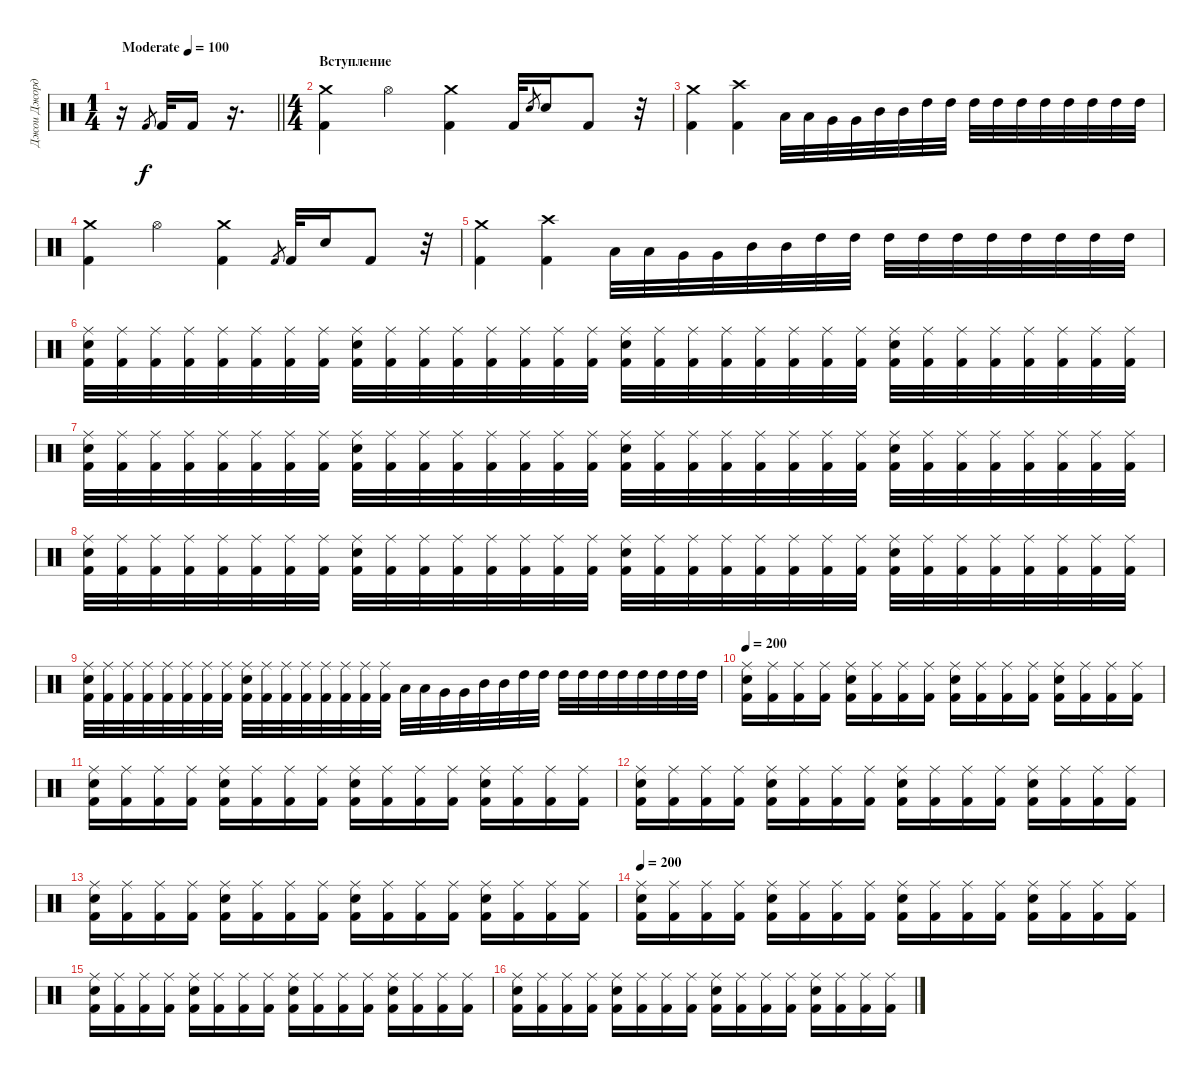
\track ("Джои Джордисон" "Джои Джорд") {instrument percussion}
\staff {score}
\articulation defaults
\ts (1 4)
\tempo (100 "Moderate")
\clef neutral
\barLineRight lightlight
\ks c
r.16{dy f} "Kick (hit) 2".8{gr} "Kick (hit) 2".32 "Kick (hit) 2".16 r.16{d} |
\ts (4 4)
\section ("" "Вступление")
("Crash medium (hit)" "Kick (hit) 2").4 "Hi-Hat (open)".4 ("Crash medium (hit)" "Kick (hit) 2").4 "Kick (hit) 2".32 "Electric Snare (hit)".8{gr} "Electric Snare (hit)".16 "Kick (hit) 2".8 r.32 |
("Crash medium (hit)" "Kick (hit) 2").4 ("Crash high (hit)" "Kick (hit) 2").4 "Low Floor Tom (hit)".32 "Low Floor Tom (hit)".32 "Very Low Tom (hit)".32 "Very Low Tom (hit)".32 "Mid Tom (hit)".32 "Mid Tom (hit)".32 "High Tom (hit)".32 "High Tom (hit)".32 "High Tom (hit)".32 "High Tom (hit)".32 "High Tom (hit)".32 "High Tom (hit)".32 "High Tom (hit)".32 "High Tom (hit)".32 "High Tom (hit)".32 "High Tom (hit)".32 |
("Crash medium (hit)" "Kick (hit) 2").4 "Hi-Hat (open)".4 ("Crash medium (hit)" "Kick (hit) 2").4 "Kick (hit) 2".8{gr} "Kick (hit) 2".32 "Electric Snare (hit)".16 "Kick (hit) 2".8 r.32 |
("Crash medium (hit)" "Kick (hit) 2").4 ("Crash high (hit)" "Kick (hit) 2").4 "Low Floor Tom (hit)".32 "Low Floor Tom (hit)".32 "Very Low Tom (hit)".32 "Very Low Tom (hit)".32 "Mid Tom (hit)".32 "Mid Tom (hit)".32 "High Tom (hit)".32 "High Tom (hit)".32 "High Tom (hit)".32 "High Tom (hit)".32 "High Tom (hit)".32 "High Tom (hit)".32 "High Tom (hit)".32 "High Tom (hit)".32 "High Tom (hit)".32 "High Tom (hit)".32 |
("Ride (middle)" "Electric Snare (hit)" "Kick (hit) 2").32 ("Ride (middle)" "Kick (hit) 2").32 ("Ride (middle)" "Kick (hit) 2").32 ("Ride (middle)" "Kick (hit) 2").32 ("Ride (middle)" "Kick (hit) 2").32 ("Ride (middle)" "Kick (hit) 2").32 ("Ride (middle)" "Kick (hit) 2").32 ("Ride (middle)" "Kick (hit) 2").32 ("Ride (middle)" "Electric Snare (hit)" "Kick (hit) 2").32 ("Ride (middle)" "Kick (hit) 2").32 ("Ride (middle)" "Kick (hit) 2").32 ("Ride (middle)" "Kick (hit) 2").32 ("Ride (middle)" "Kick (hit) 2").32 ("Ride (middle)" "Kick (hit) 2").32 ("Ride (middle)" "Kick (hit) 2").32 ("Ride (middle)" "Kick (hit) 2").32 ("Ride (middle)" "Electric Snare (hit)" "Kick (hit) 2").32 ("Ride (middle)" "Kick (hit) 2").32 ("Ride (middle)" "Kick (hit) 2").32 ("Ride (middle)" "Kick (hit) 2").32 ("Ride (middle)" "Kick (hit) 2").32 ("Ride (middle)" "Kick (hit) 2").32 ("Ride (middle)" "Kick (hit) 2").32 ("Ride (middle)" "Kick (hit) 2").32 ("Ride (middle)" "Electric Snare (hit)" "Kick (hit) 2").32 ("Ride (middle)" "Kick (hit) 2").32 ("Ride (middle)" "Kick (hit) 2").32 ("Ride (middle)" "Kick (hit) 2").32 ("Ride (middle)" "Kick (hit) 2").32 ("Ride (middle)" "Kick (hit) 2").32 ("Ride (middle)" "Kick (hit) 2").32 ("Ride (middle)" "Kick (hit) 2").32 |
("Ride (middle)" "Electric Snare (hit)" "Kick (hit) 2").32 ("Ride (middle)" "Kick (hit) 2").32 ("Ride (middle)" "Kick (hit) 2").32 ("Ride (middle)" "Kick (hit) 2").32 ("Ride (middle)" "Kick (hit) 2").32 ("Ride (middle)" "Kick (hit) 2").32 ("Ride (middle)" "Kick (hit) 2").32 ("Ride (middle)" "Kick (hit) 2").32 ("Ride (middle)" "Electric Snare (hit)" "Kick (hit) 2").32 ("Ride (middle)" "Kick (hit) 2").32 ("Ride (middle)" "Kick (hit) 2").32 ("Ride (middle)" "Kick (hit) 2").32 ("Ride (middle)" "Kick (hit) 2").32 ("Ride (middle)" "Kick (hit) 2").32 ("Ride (middle)" "Kick (hit) 2").32 ("Ride (middle)" "Kick (hit) 2").32 ("Ride (middle)" "Electric Snare (hit)" "Kick (hit) 2").32 ("Ride (middle)" "Kick (hit) 2").32 ("Ride (middle)" "Kick (hit) 2").32 ("Ride (middle)" "Kick (hit) 2").32 ("Ride (middle)" "Kick (hit) 2").32 ("Ride (middle)" "Kick (hit) 2").32 ("Ride (middle)" "Kick (hit) 2").32 ("Ride (middle)" "Kick (hit) 2").32 ("Ride (middle)" "Electric Snare (hit)" "Kick (hit) 2").32 ("Ride (middle)" "Kick (hit) 2").32 ("Ride (middle)" "Kick (hit) 2").32 ("Ride (middle)" "Kick (hit) 2").32 ("Ride (middle)" "Kick (hit) 2").32 ("Ride (middle)" "Kick (hit) 2").32 ("Ride (middle)" "Kick (hit) 2").32 ("Ride (middle)" "Kick (hit) 2").32 |
("Ride (middle)" "Electric Snare (hit)" "Kick (hit) 2").32 ("Ride (middle)" "Kick (hit) 2").32 ("Ride (middle)" "Kick (hit) 2").32 ("Ride (middle)" "Kick (hit) 2").32 ("Ride (middle)" "Kick (hit) 2").32 ("Ride (middle)" "Kick (hit) 2").32 ("Ride (middle)" "Kick (hit) 2").32 ("Ride (middle)" "Kick (hit) 2").32 ("Ride (middle)" "Electric Snare (hit)" "Kick (hit) 2").32 ("Ride (middle)" "Kick (hit) 2").32 ("Ride (middle)" "Kick (hit) 2").32 ("Ride (middle)" "Kick (hit) 2").32 ("Ride (middle)" "Kick (hit) 2").32 ("Ride (middle)" "Kick (hit) 2").32 ("Ride (middle)" "Kick (hit) 2").32 ("Ride (middle)" "Kick (hit) 2").32 ("Ride (middle)" "Electric Snare (hit)" "Kick (hit) 2").32 ("Ride (middle)" "Kick (hit) 2").32 ("Ride (middle)" "Kick (hit) 2").32 ("Ride (middle)" "Kick (hit) 2").32 ("Ride (middle)" "Kick (hit) 2").32 ("Ride (middle)" "Kick (hit) 2").32 ("Ride (middle)" "Kick (hit) 2").32 ("Ride (middle)" "Kick (hit) 2").32 ("Ride (middle)" "Electric Snare (hit)" "Kick (hit) 2").32 ("Ride (middle)" "Kick (hit) 2").32 ("Ride (middle)" "Kick (hit) 2").32 ("Ride (middle)" "Kick (hit) 2").32 ("Ride (middle)" "Kick (hit) 2").32 ("Ride (middle)" "Kick (hit) 2").32 ("Ride (middle)" "Kick (hit) 2").32 ("Ride (middle)" "Kick (hit) 2").32 |
("Ride (middle)" "Electric Snare (hit)" "Kick (hit) 2").32 ("Ride (middle)" "Kick (hit) 2").32 ("Ride (middle)" "Kick (hit) 2").32 ("Ride (middle)" "Kick (hit) 2").32 ("Ride (middle)" "Kick (hit) 2").32 ("Ride (middle)" "Kick (hit) 2").32 ("Ride (middle)" "Kick (hit) 2").32 ("Ride (middle)" "Kick (hit) 2").32 ("Ride (middle)" "Electric Snare (hit)" "Kick (hit) 2").32 ("Ride (middle)" "Kick (hit) 2").32 ("Ride (middle)" "Kick (hit) 2").32 ("Ride (middle)" "Kick (hit) 2").32 ("Ride (middle)" "Kick (hit) 2").32 ("Ride (middle)" "Kick (hit) 2").32 ("Ride (middle)" "Kick (hit) 2").32 ("Ride (middle)" "Kick (hit) 2").32 "Low Floor Tom (hit)".32 "Low Floor Tom (hit)".32 "Very Low Tom (hit)".32 "Very Low Tom (hit)".32 "Mid Tom (hit)".32 "Mid Tom (hit)".32 "High Tom (hit)".32 "High Tom (hit)".32 "High Tom (hit)".32 "High Tom (hit)".32 "High Tom (hit)".32 "High Tom (hit)".32 "High Tom (hit)".32 "High Tom (hit)".32 "High Tom (hit)".32 "High Tom (hit)".32 |
\tempo 200
("Ride (middle)" "Electric Snare (hit)" "Kick (hit) 2").16 ("Ride (middle)" "Kick (hit) 2").16 ("Ride (middle)" "Kick (hit) 2").16 ("Ride (middle)" "Kick (hit) 2").16 ("Ride (middle)" "Electric Snare (hit)" "Kick (hit) 2").16 ("Ride (middle)" "Kick (hit) 2").16 ("Ride (middle)" "Kick (hit) 2").16 ("Ride (middle)" "Kick (hit) 2").16 ("Ride (middle)" "Electric Snare (hit)" "Kick (hit) 2").16 ("Ride (middle)" "Kick (hit) 2").16 ("Ride (middle)" "Kick (hit) 2").16 ("Ride (middle)" "Kick (hit) 2").16 ("Ride (middle)" "Electric Snare (hit)" "Kick (hit) 2").16 ("Ride (middle)" "Kick (hit) 2").16 ("Ride (middle)" "Kick (hit) 2").16 ("Ride (middle)" "Kick (hit) 2").16 |
("Ride (middle)" "Electric Snare (hit)" "Kick (hit) 2").16 ("Ride (middle)" "Kick (hit) 2").16 ("Ride (middle)" "Kick (hit) 2").16 ("Ride (middle)" "Kick (hit) 2").16 ("Ride (middle)" "Electric Snare (hit)" "Kick (hit) 2").16 ("Ride (middle)" "Kick (hit) 2").16 ("Ride (middle)" "Kick (hit) 2").16 ("Ride (middle)" "Kick (hit) 2").16 ("Ride (middle)" "Electric Snare (hit)" "Kick (hit) 2").16 ("Ride (middle)" "Kick (hit) 2").16 ("Ride (middle)" "Kick (hit) 2").16 ("Ride (middle)" "Kick (hit) 2").16 ("Ride (middle)" "Electric Snare (hit)" "Kick (hit) 2").16 ("Ride (middle)" "Kick (hit) 2").16 ("Ride (middle)" "Kick (hit) 2").16 ("Ride (middle)" "Kick (hit) 2").16 |
("Ride (middle)" "Electric Snare (hit)" "Kick (hit) 2").16 ("Ride (middle)" "Kick (hit) 2").16 ("Ride (middle)" "Kick (hit) 2").16 ("Ride (middle)" "Kick (hit) 2").16 ("Ride (middle)" "Electric Snare (hit)" "Kick (hit) 2").16 ("Ride (middle)" "Kick (hit) 2").16 ("Ride (middle)" "Kick (hit) 2").16 ("Ride (middle)" "Kick (hit) 2").16 ("Ride (middle)" "Electric Snare (hit)" "Kick (hit) 2").16 ("Ride (middle)" "Kick (hit) 2").16 ("Ride (middle)" "Kick (hit) 2").16 ("Ride (middle)" "Kick (hit) 2").16 ("Ride (middle)" "Electric Snare (hit)" "Kick (hit) 2").16 ("Ride (middle)" "Kick (hit) 2").16 ("Ride (middle)" "Kick (hit) 2").16 ("Ride (middle)" "Kick (hit) 2").16 |
("Ride (middle)" "Electric Snare (hit)" "Kick (hit) 2").16 ("Ride (middle)" "Kick (hit) 2").16 ("Ride (middle)" "Kick (hit) 2").16 ("Ride (middle)" "Kick (hit) 2").16 ("Ride (middle)" "Electric Snare (hit)" "Kick (hit) 2").16 ("Ride (middle)" "Kick (hit) 2").16 ("Ride (middle)" "Kick (hit) 2").16 ("Ride (middle)" "Kick (hit) 2").16 ("Ride (middle)" "Electric Snare (hit)" "Kick (hit) 2").16 ("Ride (middle)" "Kick (hit) 2").16 ("Ride (middle)" "Kick (hit) 2").16 ("Ride (middle)" "Kick (hit) 2").16 ("Ride (middle)" "Electric Snare (hit)" "Kick (hit) 2").16 ("Ride (middle)" "Kick (hit) 2").16 ("Ride (middle)" "Kick (hit) 2").16 ("Ride (middle)" "Kick (hit) 2").16 |
\tempo 200
("Ride (middle)" "Electric Snare (hit)" "Kick (hit) 2").16 ("Ride (middle)" "Kick (hit) 2").16 ("Ride (middle)" "Kick (hit) 2").16 ("Ride (middle)" "Kick (hit) 2").16 ("Ride (middle)" "Electric Snare (hit)" "Kick (hit) 2").16 ("Ride (middle)" "Kick (hit) 2").16 ("Ride (middle)" "Kick (hit) 2").16 ("Ride (middle)" "Kick (hit) 2").16 ("Ride (middle)" "Electric Snare (hit)" "Kick (hit) 2").16 ("Ride (middle)" "Kick (hit) 2").16 ("Ride (middle)" "Kick (hit) 2").16 ("Ride (middle)" "Kick (hit) 2").16 ("Ride (middle)" "Electric Snare (hit)" "Kick (hit) 2").16 ("Ride (middle)" "Kick (hit) 2").16 ("Ride (middle)" "Kick (hit) 2").16 ("Ride (middle)" "Kick (hit) 2").16 |
("Ride (middle)" "Electric Snare (hit)" "Kick (hit) 2").16 ("Ride (middle)" "Kick (hit) 2").16 ("Ride (middle)" "Kick (hit) 2").16 ("Ride (middle)" "Kick (hit) 2").16 ("Ride (middle)" "Electric Snare (hit)" "Kick (hit) 2").16 ("Ride (middle)" "Kick (hit) 2").16 ("Ride (middle)" "Kick (hit) 2").16 ("Ride (middle)" "Kick (hit) 2").16 ("Ride (middle)" "Electric Snare (hit)" "Kick (hit) 2").16 ("Ride (middle)" "Kick (hit) 2").16 ("Ride (middle)" "Kick (hit) 2").16 ("Ride (middle)" "Kick (hit) 2").16 ("Ride (middle)" "Electric Snare (hit)" "Kick (hit) 2").16 ("Ride (middle)" "Kick (hit) 2").16 ("Ride (middle)" "Kick (hit) 2").16 ("Ride (middle)" "Kick (hit) 2").16 |
("Ride (middle)" "Electric Snare (hit)" "Kick (hit) 2").16 ("Ride (middle)" "Kick (hit) 2").16 ("Ride (middle)" "Kick (hit) 2").16 ("Ride (middle)" "Kick (hit) 2").16 ("Ride (middle)" "Electric Snare (hit)" "Kick (hit) 2").16 ("Ride (middle)" "Kick (hit) 2").16 ("Ride (middle)" "Kick (hit) 2").16 ("Ride (middle)" "Kick (hit) 2").16 ("Ride (middle)" "Electric Snare (hit)" "Kick (hit) 2").16 ("Ride (middle)" "Kick (hit) 2").16 ("Ride (middle)" "Kick (hit) 2").16 ("Ride (middle)" "Kick (hit) 2").16 ("Ride (middle)" "Electric Snare (hit)" "Kick (hit) 2").16 ("Ride (middle)" "Kick (hit) 2").16 ("Ride (middle)" "Kick (hit) 2").16 ("Ride (middle)" "Kick (hit) 2").16
